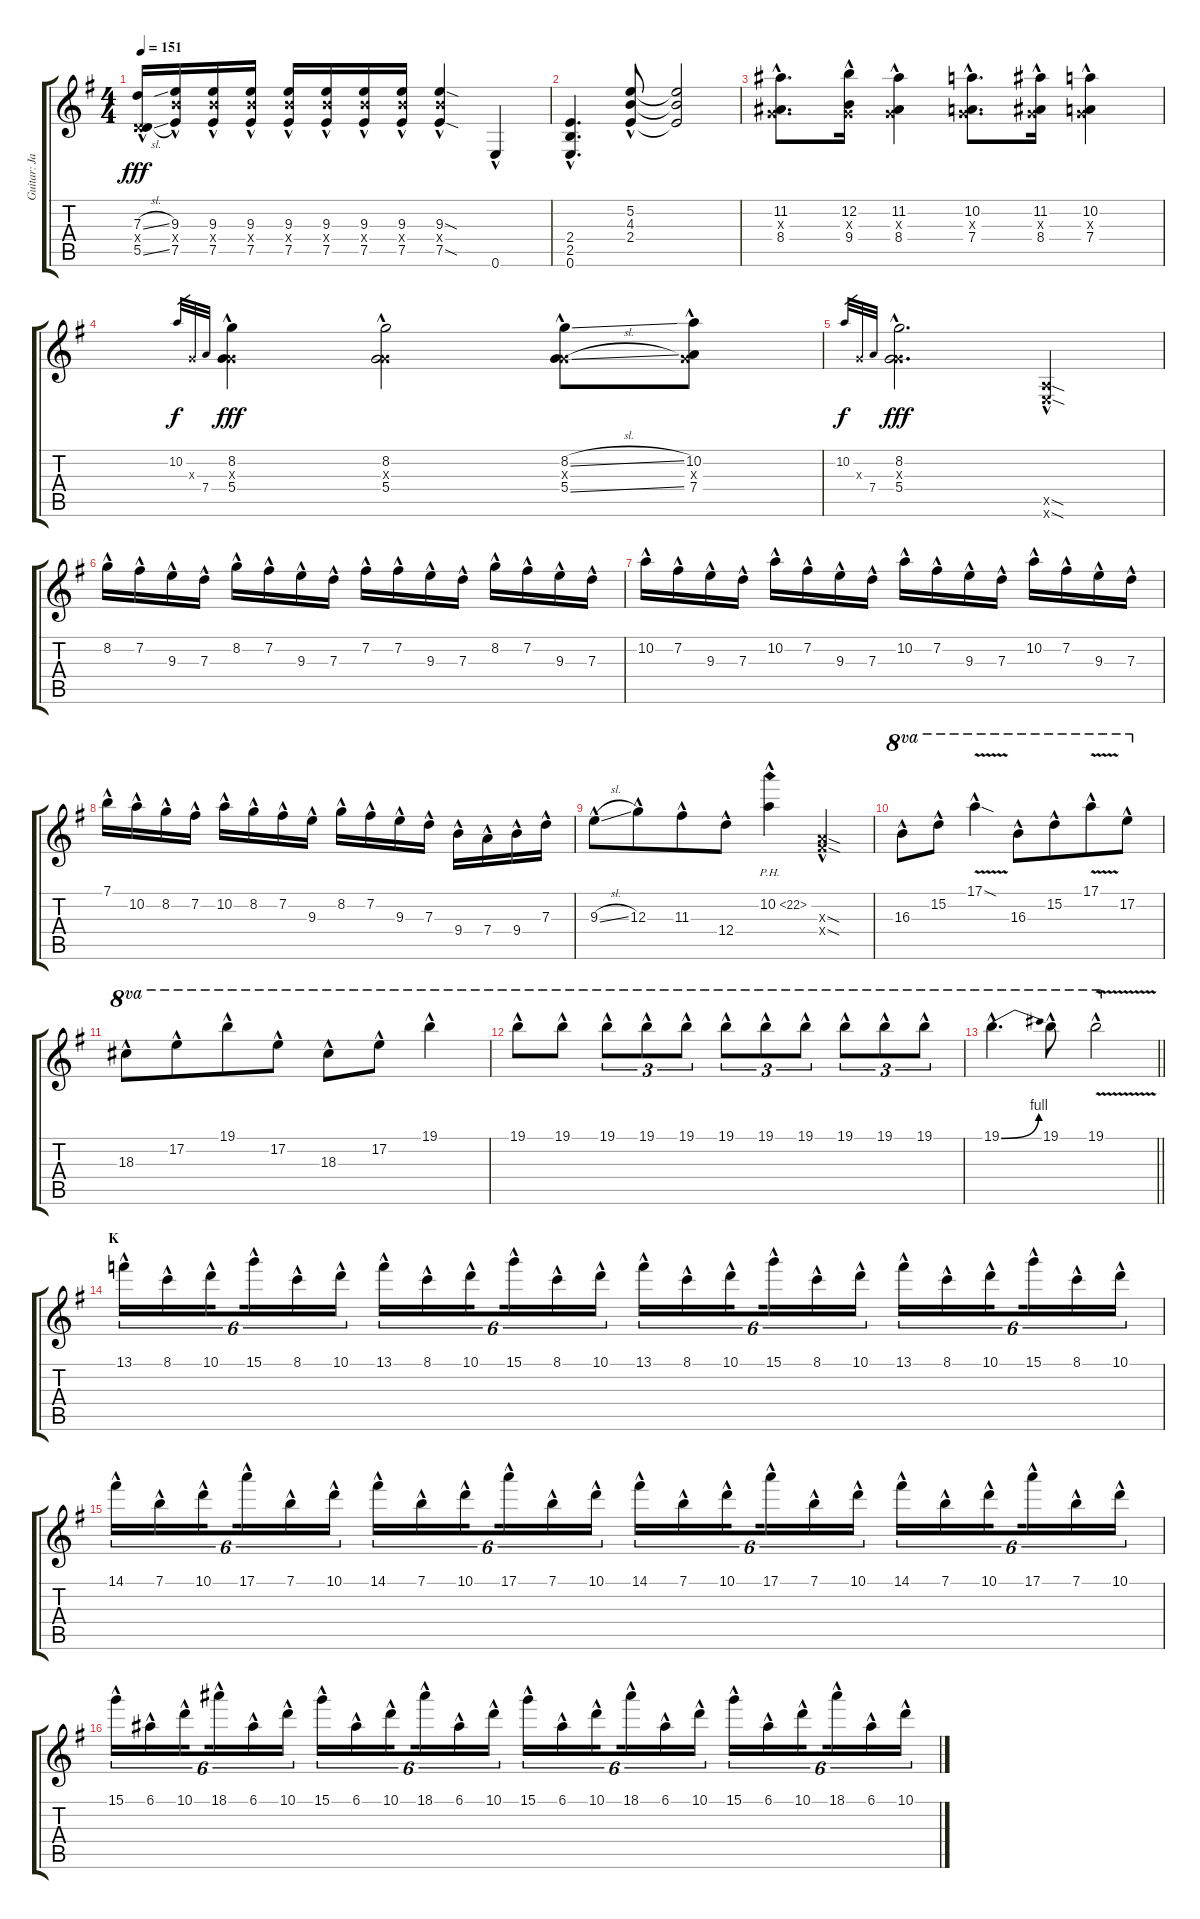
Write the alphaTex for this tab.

\track ("Guitar: Jake I" "Guitar: Ja") {instrument overdrivenguitar}
\staff {score tabs}
\tuning (E4 B3 G3 D3 A2 E2) {hide}
\ts (4 4)
\tempo 151
\clef g2
\ks g
(7.3{sl hac} 0.4{hac x} 5.5{sl hac}).16{dy fff} (9.3{hac} 9.4{hac x} 7.5{hac}).16 (9.3{hac} 9.4{hac x} 7.5{hac}).16 (9.3{hac} 9.4{hac x} 7.5{hac}).16 (9.3{hac} 9.4{hac x} 7.5{hac}).16 (9.3{hac} 9.4{hac x} 7.5{hac}).16 (9.3{hac} 9.4{hac x} 7.5{hac}).16 (9.3{hac} 9.4{hac x} 7.5{hac}).16 (9.3{sod hac} 9.4{hac x} 7.5{sod hac}).4 0.6{hac}.4 |
(2.4{hac} 2.5{hac} 0.6{hac}).4{d} (5.2{hac} 4.3{hac} 2.4{hac}).8 (5.2{t} 4.3{t} 2.4{t}).2 |
(11.2{hac} 0.3{hac x} 8.4{hac}).8{d} (12.2{hac} 0.3{hac x} 9.4{hac}).16 (11.2{hac} 0.3{hac x} 8.4{hac}).4 (10.2{hac} 0.3{hac x} 7.4{hac}).8{d} (11.2{hac} 0.3{hac x} 8.4{hac}).16 (10.2{hac} 0.3{hac x} 7.4{hac}).4 |
10.2.32{gr dy f} 0.3{x}.32{gr} 7.4.32{gr} (8.2{hac} 0.3{hac x} 5.4{hac}).4{dy fff} (8.2{hac} 0.3{hac x} 5.4{hac}).2 (8.2{sl hac} 0.3{hac x} 5.4{sl hac}).8 (10.2{hac} 0.3{hac x} 7.4{hac}).8 |
10.2.32{gr dy f} 0.3{x}.32{gr} 7.4.32{gr} (8.2{hac} 0.3{hac x} 5.4{hac}).2{d dy fff} (0.5{sod hac x} 0.6{sod hac x}).4 |
8.2{hac}.16 7.2{hac}.16 9.3{hac}.16 7.3{hac}.16 8.2{hac}.16 7.2{hac}.16 9.3{hac}.16 7.3{hac}.16 7.2{hac}.16 7.2{hac}.16 9.3{hac}.16 7.3{hac}.16 8.2{hac}.16 7.2{hac}.16 9.3{hac}.16 7.3{hac}.16 |
10.2{hac}.16 7.2{hac}.16 9.3{hac}.16 7.3{hac}.16 10.2{hac}.16 7.2{hac}.16 9.3{hac}.16 7.3{hac}.16 10.2{hac}.16 7.2{hac}.16 9.3{hac}.16 7.3{hac}.16 10.2{hac}.16 7.2{hac}.16 9.3{hac}.16 7.3{hac}.16 |
7.1{hac}.16 10.2{hac}.16 8.2{hac}.16 7.2{hac}.16 10.2{hac}.16 8.2{hac}.16 7.2{hac}.16 9.3{hac}.16 8.2{hac}.16 7.2{hac}.16 9.3{hac}.16 7.3{hac}.16 9.4{hac}.16 7.4{hac}.16 9.4{hac}.16 7.3{hac}.16 |
9.3{sl hac}.8 12.3{hac}.8{beam merge} 11.3{hac}.8 12.4{hac}.8 10.2{ph 12 hac}.4 (2.3{sod hac x} 4.4{sod hac x}).4 |
16.3{hac}.8{ot 8va} 15.2{hac}.8{ot 8va} 17.1{v sod hac}.4{ot 8va} 16.3{hac}.8{ot 8va} 15.2{hac}.8{ot 8va beam merge} 17.1{v hac}.8{ot 8va} 17.2{hac}.8{ot 8va} |
18.3{hac}.8{ot 8va} 17.2{hac}.8{ot 8va beam merge} 19.1{hac}.8{ot 8va} 17.2{hac}.8{ot 8va} 18.3{hac}.8{ot 8va} 17.2{hac}.8{ot 8va} 19.1{hac}.4{ot 8va} |
19.1{hac}.8{ot 8va} 19.1{hac}.8{ot 8va} 19.1{hac}.8{tu (3 2) ot 8va} 19.1{hac}.8{tu (3 2) ot 8va} 19.1{hac}.8{tu (3 2) ot 8va} 19.1{hac}.8{tu (3 2) ot 8va} 19.1{hac}.8{tu (3 2) ot 8va} 19.1{hac}.8{tu (3 2) ot 8va} 19.1{hac}.8{tu (3 2) ot 8va} 19.1{hac}.8{tu (3 2) ot 8va} 19.1{hac}.8{tu (3 2) ot 8va} |
\barLineRight lightlight
19.1{be (bend 0 0 60 4) hac}.4{d ot 8va} 19.1{hac}.8{ot 8va} 19.1{v hac}.2{ot 8va} |
\section ("" "K")
13.1{hac}.16{tu (6 4)} 8.1{hac}.16{tu (6 4)} 10.1{hac}.16{tu (6 4) beam splitsecondary} 15.1{hac}.16{tu (6 4)} 8.1{hac}.16{tu (6 4)} 10.1{hac}.16{tu (6 4)} 13.1{hac}.16{tu (6 4)} 8.1{hac}.16{tu (6 4)} 10.1{hac}.16{tu (6 4) beam splitsecondary} 15.1{hac}.16{tu (6 4)} 8.1{hac}.16{tu (6 4)} 10.1{hac}.16{tu (6 4)} 13.1{hac}.16{tu (6 4)} 8.1{hac}.16{tu (6 4)} 10.1{hac}.16{tu (6 4) beam splitsecondary} 15.1{hac}.16{tu (6 4)} 8.1{hac}.16{tu (6 4)} 10.1{hac}.16{tu (6 4)} 13.1{hac}.16{tu (6 4)} 8.1{hac}.16{tu (6 4)} 10.1{hac}.16{tu (6 4) beam splitsecondary} 15.1{hac}.16{tu (6 4)} 8.1{hac}.16{tu (6 4)} 10.1{hac}.16{tu (6 4)} |
14.1{hac}.16{tu (6 4)} 7.1{hac}.16{tu (6 4)} 10.1{hac}.16{tu (6 4) beam splitsecondary} 17.1{hac}.16{tu (6 4)} 7.1{hac}.16{tu (6 4)} 10.1{hac}.16{tu (6 4)} 14.1{hac}.16{tu (6 4)} 7.1{hac}.16{tu (6 4)} 10.1{hac}.16{tu (6 4) beam splitsecondary} 17.1{hac}.16{tu (6 4)} 7.1{hac}.16{tu (6 4)} 10.1{hac}.16{tu (6 4)} 14.1{hac}.16{tu (6 4)} 7.1{hac}.16{tu (6 4)} 10.1{hac}.16{tu (6 4) beam splitsecondary} 17.1{hac}.16{tu (6 4)} 7.1{hac}.16{tu (6 4)} 10.1{hac}.16{tu (6 4)} 14.1{hac}.16{tu (6 4)} 7.1{hac}.16{tu (6 4)} 10.1{hac}.16{tu (6 4) beam splitsecondary} 17.1{hac}.16{tu (6 4)} 7.1{hac}.16{tu (6 4)} 10.1{hac}.16{tu (6 4)} |
15.1{hac}.16{tu (6 4)} 6.1{hac}.16{tu (6 4)} 10.1{hac}.16{tu (6 4) beam splitsecondary} 18.1{hac}.16{tu (6 4)} 6.1{hac}.16{tu (6 4)} 10.1{hac}.16{tu (6 4)} 15.1{hac}.16{tu (6 4)} 6.1{hac}.16{tu (6 4)} 10.1{hac}.16{tu (6 4) beam splitsecondary} 18.1{hac}.16{tu (6 4)} 6.1{hac}.16{tu (6 4)} 10.1{hac}.16{tu (6 4)} 15.1{hac}.16{tu (6 4)} 6.1{hac}.16{tu (6 4)} 10.1{hac}.16{tu (6 4) beam splitsecondary} 18.1{hac}.16{tu (6 4)} 6.1{hac}.16{tu (6 4)} 10.1{hac}.16{tu (6 4)} 15.1{hac}.16{tu (6 4)} 6.1{hac}.16{tu (6 4)} 10.1{hac}.16{tu (6 4) beam splitsecondary} 18.1{hac}.16{tu (6 4)} 6.1{hac}.16{tu (6 4)} 10.1{hac}.16{tu (6 4)}
